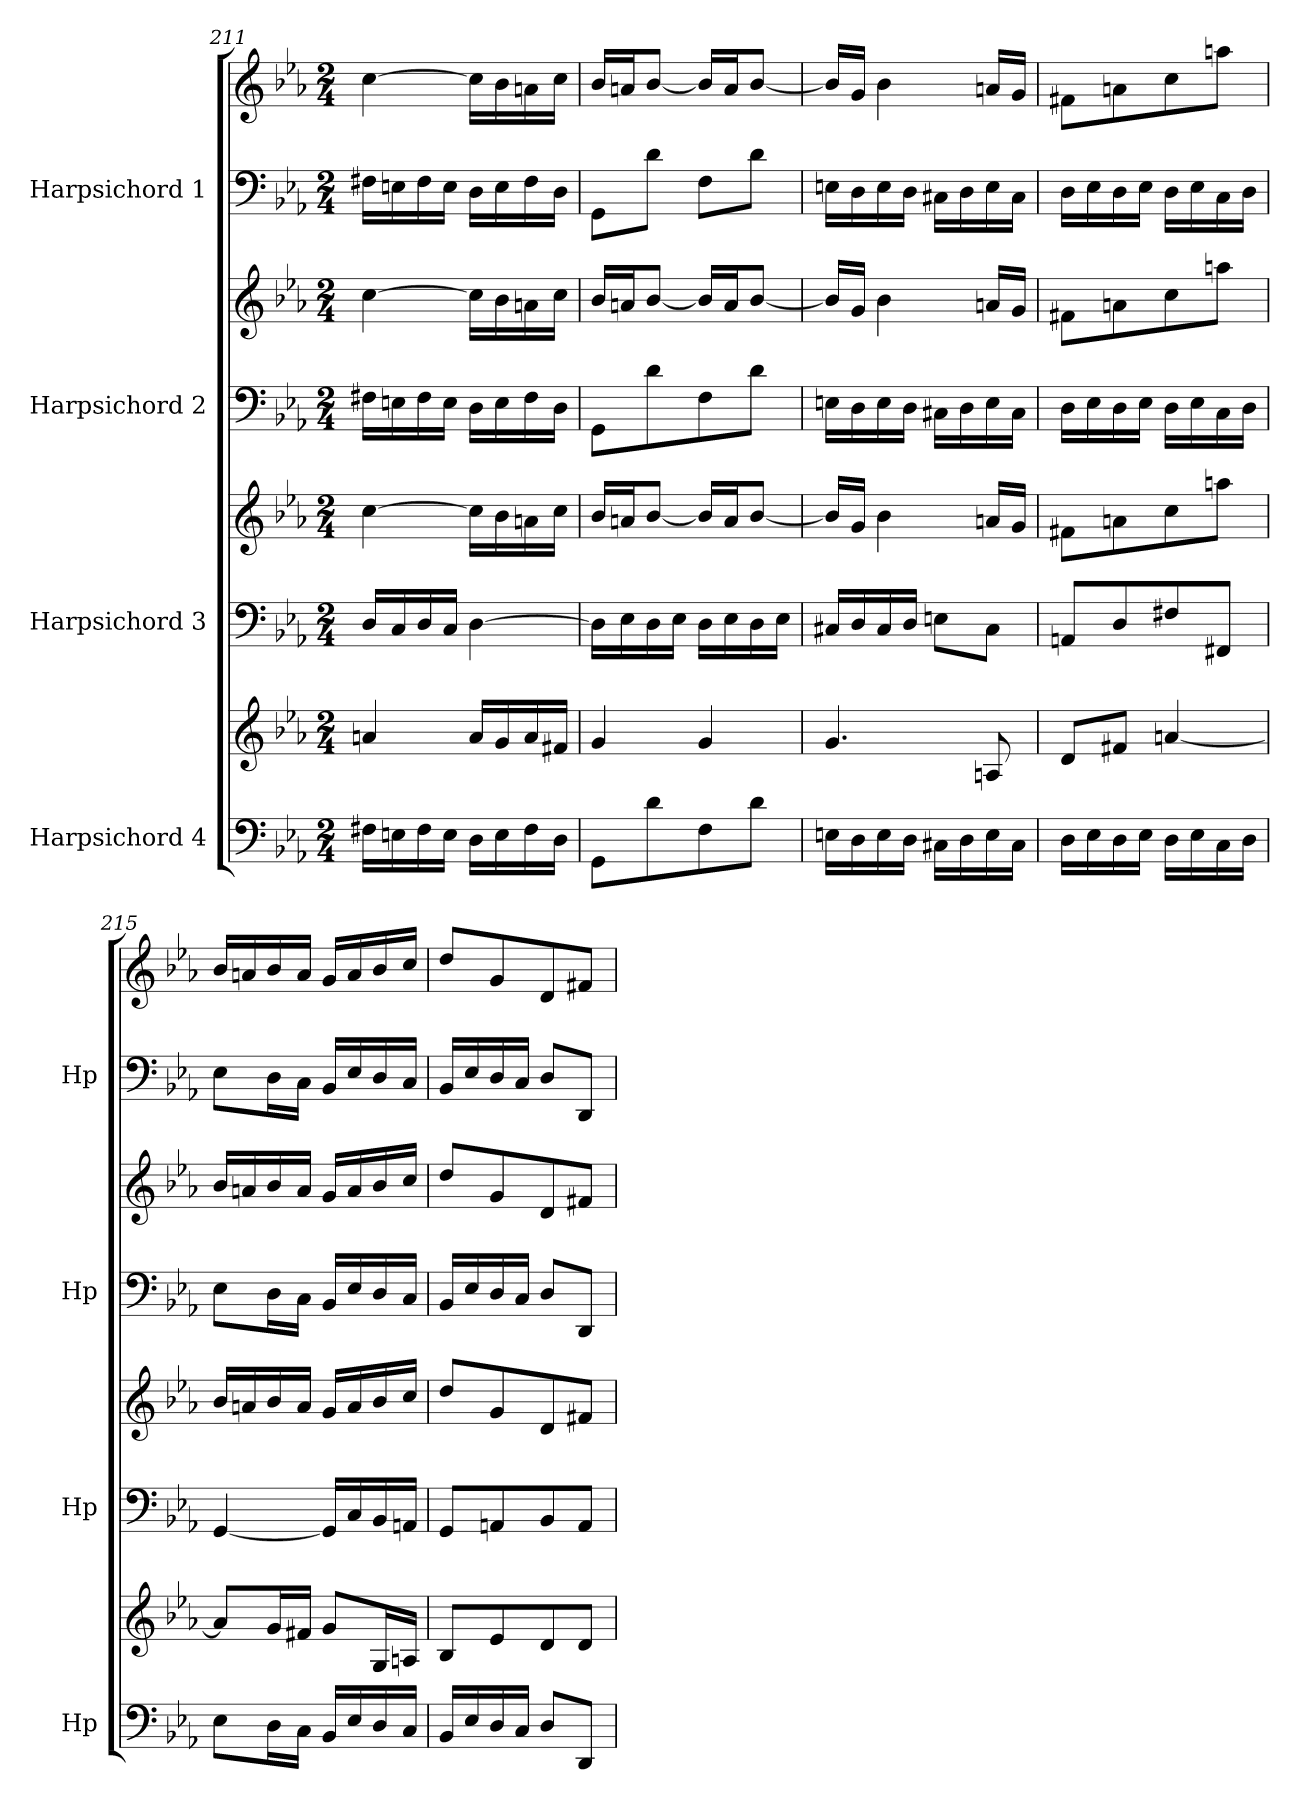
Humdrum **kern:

**kern	**kern	**kern	**kern	**kern	**kern	**kern	**kern
*part4	*part4	*part3	*part3	*part2	*part2	*part1	*part1
*staff8	*staff7	*staff6	*staff5	*staff4	*staff3	*staff2	*staff1
*I"Harpsichord 4	*	*I"Harpsichord 3	*	*I"Harpsichord 2	*	*I"Harpsichord 1	*
*I'Hp	*	*I'Hp	*	*I'Hp	*	*I'Hp	*
*clefF4	*clefG2	*clefF4	*clefG2	*clefF4	*clefG2	*clefF4	*clefG2
*k[b-e-a-]	*k[b-e-a-]	*k[b-e-a-]	*k[b-e-a-]	*k[b-e-a-]	*k[b-e-a-]	*k[b-e-a-]	*k[b-e-a-]
*M2/4	*M2/4	*M2/4	*M2/4	*M2/4	*M2/4	*M2/4	*M2/4
=211	=211	=211	=211	=211	=211	=211	=211
16F#X\LL	4an/	16D/LL	[4cc\	16F#X\LL	[4cc\	16F#X\LL	[4cc\
16En\	.	16C/	.	16En\	.	16En\	.
16F#\	.	16D/	.	16F#\	.	16F#\	.
16E\JJ	.	16C/JJ	.	16E\JJ	.	16E\JJ	.
16D\LL	16a/LL	[4D\	16cc\LL]	16D\LL	16cc\LL]	16D\LL	16cc\LL]
16E\	16g/	.	16b-\	16E\	16b-\	16E\	16b-\
16F#\	16a/	.	16an\	16F#\	16an\	16F#\	16an\
16D\JJ	16f#X/JJ	.	16cc\JJ	16D\JJ	16cc\JJ	16D\JJ	16cc\JJ
=212	=212	=212	=212	=212	=212	=212	=212
8GG\L	4g/	16D\LL]	16b-/LL	8GG\L	16b-/LL	8GG\L	16b-/LL
.	.	16E-\	16an/J	.	16an/J	.	16an/J
8d\	.	16D\	[8b-/J	8d\	[8b-/J	8d\J	[8b-/J
.	.	16E-\JJ	.	.	.	.	.
8F\	4g/	16D\LL	16b-/LL]	8F\	16b-/LL]	8F\L	16b-/LL]
.	.	16E-\	16a/J	.	16a/J	.	16a/J
8d\J	.	16D\	[8b-/J	8d\J	[8b-/J	8d\J	[8b-/J
.	.	16E-\JJ	.	.	.	.	.
!!LO:PB:g=z
=213	=213	=213	=213	=213	=213	=213	=213
16En\LL	4.g/	16C#X/LL	16b-/LL]	16En\LL	16b-/LL]	16En\LL	16b-/LL]
16D\	.	16D/	16g/JJ	16D\	16g/JJ	16D\	16g/JJ
16E\	.	16C#/	4b-\	16E\	4b-\	16E\	4b-\
16D\JJ	.	16D/JJ	.	16D\JJ	.	16D\JJ	.
16C#X\LL	.	8En\L	.	16C#X\LL	.	16C#X\LL	.
16D\	.	.	.	16D\	.	16D\	.
16E\	8An/	8C#\J	16an/LL	16E\	16an/LL	16E\	16an/LL
16C#\JJ	.	.	16g/JJ	16C#\JJ	16g/JJ	16C#\JJ	16g/JJ
=214	=214	=214	=214	=214	=214	=214	=214
16D\LL	8d/L	8AAn/L	8f#X\L	16D\LL	8f#X\L	16D\LL	8f#X\L
16E-\	.	.	.	16E-\	.	16E-\	.
16D\	8f#X/J	8D/	8an\	16D\	8an\	16D\	8an\
16E-\JJ	.	.	.	16E-\JJ	.	16E-\JJ	.
16D\LL	[4an/	8F#X/	8cc\	16D\LL	8cc\	16D\LL	8cc\
16E-\	.	.	.	16E-\	.	16E-\	.
16C\	.	8FF#X/J	8aan\J	16C\	8aan\J	16C\	8aan\J
16D\JJ	.	.	.	16D\JJ	.	16D\JJ	.
=215	=215	=215	=215	=215	=215	=215	=215
8E-\L	8a/L]	[4GG/	16b-/LL	8E-\L	16b-/LL	8E-\L	16b-/LL
.	.	.	16an/	.	16an/	.	16an/
16D\L	16g/L	.	16b-/	16D\L	16b-/	16D\L	16b-/
16C\JJ	16f#X/JJ	.	16a/JJ	16C\JJ	16a/JJ	16C\JJ	16a/JJ
16BB-/LL	8g/L	16GG/LL]	16g/LL	16BB-/LL	16g/LL	16BB-/LL	16g/LL
16E-/	.	16C/	16a/	16E-/	16a/	16E-/	16a/
16D/	16G/L	16BB-/	16b-/	16D/	16b-/	16D/	16b-/
16C/JJ	16An/JJ	16AAn/JJ	16cc/JJ	16C/JJ	16cc/JJ	16C/JJ	16cc/JJ
=216	=216	=216	=216	=216	=216	=216	=216
16BB-/LL	8B-/L	8GG/L	8dd/L	16BB-/LL	8dd/L	16BB-/LL	8dd/L
16E-/	.	.	.	16E-/	.	16E-/	.
16D/	8e-/	8AAn/	8g/	16D/	8g/	16D/	8g/
16C/JJ	.	.	.	16C/JJ	.	16C/JJ	.
8D/L	8d/	8BB-/	8d/	8D/L	8d/	8D/L	8d/
8DD/J	8d/J	8AA/J	8f#X/J	8DD/J	8f#X/J	8DD/J	8f#X/J
=	=	=	=	=	=	=	=
*-	*-	*-	*-	*-	*-	*-	*-
